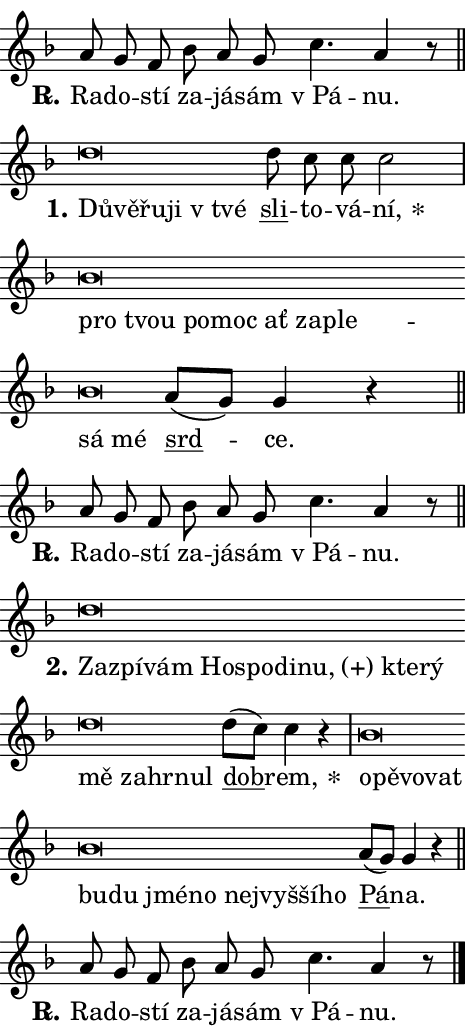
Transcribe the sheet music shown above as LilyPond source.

\version "2.24.0"
\header { tagline = "" }
\paper {
  indent = 0\cm
  top-margin = 0\cm
  right-margin = 0.13\cm % to fit lyric hyphens
  bottom-margin = 0\cm
  left-margin = 0\cm
  paper-width = 8\cm
  page-breaking = #ly:one-page-breaking
  system-system-spacing.basic-distance = #11
  score-system-spacing.basic-distance = #11
  ragged-last = ##f
}


%% Author: Thomas Morley
%% https://lists.gnu.org/archive/html/lilypond-user/2020-05/msg00002.html
#(define (line-position grob)
"Returns position of @var[grob} in current system:
   @code{'start}, if at first time-step
   @code{'end}, if at last time-step
   @code{'middle} otherwise
"
  (let* ((col (ly:item-get-column grob))
         (ln (ly:grob-object col 'left-neighbor))
         (rn (ly:grob-object col 'right-neighbor))
         (col-to-check-left (if (ly:grob? ln) ln col))
         (col-to-check-right (if (ly:grob? rn) rn col))
         (break-dir-left
           (and
             (ly:grob-property col-to-check-left 'non-musical #f)
             (ly:item-break-dir col-to-check-left)))
         (break-dir-right
           (and
             (ly:grob-property col-to-check-right 'non-musical #f)
             (ly:item-break-dir col-to-check-right))))
        (cond ((eqv? 1 break-dir-left) 'start)
              ((eqv? -1 break-dir-right) 'end)
              (else 'middle))))

#(define (tranparent-at-line-position vctor)
  (lambda (grob)
  "Relying on @code{line-position} select the relevant enry from @var{vctor}.
Used to determine transparency,"
    (case (line-position grob)
      ((end) (not (vector-ref vctor 0)))
      ((middle) (not (vector-ref vctor 1)))
      ((start) (not (vector-ref vctor 2))))))

noteHeadBreakVisibility =
#(define-music-function (break-visibility)(vector?)
"Makes @code{NoteHead}s transparent relying on @var{break-visibility}"
#{
  \override NoteHead.transparent =
    #(tranparent-at-line-position break-visibility)
#})

#(define delete-ledgers-for-transparent-note-heads
  (lambda (grob)
    "Reads whether a @code{NoteHead} is transparent.
If so this @code{NoteHead} is removed from @code{'note-heads} from
@var{grob}, which is supposed to be @code{LedgerLineSpanner}.
As a result ledgers are not printed for this @code{NoteHead}"
    (let* ((nhds-array (ly:grob-object grob 'note-heads))
           (nhds-list
             (if (ly:grob-array? nhds-array)
                 (ly:grob-array->list nhds-array)
                 '()))
           ;; Relies on the transparent-property being done before
           ;; Staff.LedgerLineSpanner.after-line-breaking is executed.
           ;; This is fragile ...
           (to-keep
             (remove
               (lambda (nhd)
                 (ly:grob-property nhd 'transparent #f))
               nhds-list)))
      ;; TODO find a better method to iterate over grob-arrays, similiar
      ;; to filter/remove etc for lists
      ;; For now rebuilt from scratch
      (set! (ly:grob-object grob 'note-heads)  '())
      (for-each
        (lambda (nhd)
          (ly:pointer-group-interface::add-grob grob 'note-heads nhd))
        to-keep))))

squashNotes = {
  \override NoteHead.X-extent = #'(-0.2 . 0.2)
  \override NoteHead.Y-extent = #'(-0.75 . 0)
  \override NoteHead.stencil =
    #(lambda (grob)
       (let ((pos (ly:grob-property grob 'staff-position)))
         (begin
           (if (< pos -7) (display "ERROR: Lower brevis then expected\n") (display ""))
           (if (<= pos -6) ly:text-interface::print ly:note-head::print))))
}
unSquashNotes = {
  \revert NoteHead.X-extent
  \revert NoteHead.Y-extent
  \revert NoteHead.stencil
}

hideNotes = \noteHeadBreakVisibility #begin-of-line-visible
unHideNotes = \noteHeadBreakVisibility #all-visible

% work-around for resetting accidentals
% https://lilypond.org/doc/v2.23/Documentation/notation/displaying-rhythms#unmetered-music
cadenzaMeasure = {
  \cadenzaOff
  \partial 1024 s1024
  \cadenzaOn
}

#(define-markup-command (accent layout props text) (markup?)
  "Underline accented syllable"
  (interpret-markup layout props
    #{\markup \override #'(offset . 4.3) \underline { #text }#}))

responsum = \markup \concat {
  "R" \hspace #-1.05 \path #0.1 #'((moveto 0 0.07) (lineto 0.9 0.8)) \hspace #0.05 "."
}

spaceSize = #0.6828661417322834 % exact space size for TeX Gyre Schola

\layout {
  \context {
    \Staff
    \remove "Time_signature_engraver"
    \override LedgerLineSpanner.after-line-breaking = #delete-ledgers-for-transparent-note-heads
  }
  \context {
    \Lyrics {
      \override LyricSpace.minimum-distance = \spaceSize
      \override LyricText.font-name = #"TeX Gyre Schola"
      \override LyricText.font-size = 1
      \override StanzaNumber.font-name = #"TeX Gyre Schola Bold"
      \override StanzaNumber.font-size = 1
    }
  }
  \context {
    \Score 
    \override NoteHead.text =
      #(lambda (grob) 
        (let ((pos (ly:grob-property grob 'staff-position)))
          #{\markup {
            \combine
              \halign #-0.55 \raise #(if (= pos -6) 0 0.5) \override #'(thickness . 2) \draw-line #'(3.2 . 0)
              \musicglyph "noteheads.sM1"
          }#}))
  }
}

% magnetic-lyrics.ily
%
%   written by
%     Jean Abou Samra <jean@abou-samra.fr>
%     Werner Lemberg <wl@gnu.org>
%
%   adapted by
%     Jiri Hon <jiri.hon@gmail.com>
%
% Version 2022-Apr-15

% https://www.mail-archive.com/lilypond-user@gnu.org/msg149350.html

#(define (Left_hyphen_pointer_engraver context)
   "Collect syllable-hyphen-syllable occurrences in lyrics and store
them in properties.  This engraver only looks to the left.  For
example, if the lyrics input is @code{foo -- bar}, it does the
following.

@itemize @bullet
@item
Set the @code{text} property of the @code{LyricHyphen} grob between
@q{foo} and @q{bar} to @code{foo}.

@item
Set the @code{left-hyphen} property of the @code{LyricText} grob with
text @q{foo} to the @code{LyricHyphen} grob between @q{foo} and
@q{bar}.
@end itemize

Use this auxiliary engraver in combination with the
@code{lyric-@/text::@/apply-@/magnetic-@/offset!} hook."
   (let ((hyphen #f)
         (text #f))
     (make-engraver
      (acknowledgers
       ((lyric-syllable-interface engraver grob source-engraver)
        (set! text grob)))
      (end-acknowledgers
       ((lyric-hyphen-interface engraver grob source-engraver)
        ;(when (not (grob::has-interface grob 'lyric-space-interface))
          (set! hyphen grob)));)
      ((stop-translation-timestep engraver)
       (when (and text hyphen)
         (ly:grob-set-object! text 'left-hyphen hyphen))
       (set! text #f)
       (set! hyphen #f)))))

#(define (lyric-text::apply-magnetic-offset! grob)
   "If the space between two syllables is less than the value in
property @code{LyricText@/.details@/.squash-threshold}, move the right
syllable to the left so that it gets concatenated with the left
syllable.

Use this function as a hook for
@code{LyricText@/.after-@/line-@/breaking} if the
@code{Left_@/hyphen_@/pointer_@/engraver} is active."
   (let ((hyphen (ly:grob-object grob 'left-hyphen #f)))
     (when hyphen
       (let ((left-text (ly:spanner-bound hyphen LEFT)))
         (when (grob::has-interface left-text 'lyric-syllable-interface)
           (let* ((common (ly:grob-common-refpoint grob left-text X))
                  (this-x-ext (ly:grob-extent grob common X))
                  (left-x-ext
                   (begin
                     ;; Trigger magnetism for left-text.
                     (ly:grob-property left-text 'after-line-breaking)
                     (ly:grob-extent left-text common X)))
                  ;; `delta` is the gap width between two syllables.
                  (delta (- (interval-start this-x-ext)
                            (interval-end left-x-ext)))
                  (details (ly:grob-property grob 'details))
                  (threshold (assoc-get 'squash-threshold details 0.2)))
             (when (< delta threshold)
               (let* (;; We have to manipulate the input text so that
                      ;; ligatures crossing syllable boundaries are not
                      ;; disabled.  For languages based on the Latin
                      ;; script this is essentially a beautification.
                      ;; However, for non-Western scripts it can be a
                      ;; necessity.
                      (lt (ly:grob-property left-text 'text))
                      (rt (ly:grob-property grob 'text))
                      (is-space (grob::has-interface hyphen 'lyric-space-interface))
                      (space (if is-space " " ""))
                      (extra-delta (if is-space spaceSize 0))
                      ;; Append new syllable.
                      (ltrt-space (if (and (string? lt) (string? rt))
                                (string-append lt space rt)
                                (make-concat-markup (list lt space rt))))
                      ;; Right-align `ltrt` to the right side.
                      (ltrt-space-markup (grob-interpret-markup
                               grob
                               (make-translate-markup
                                (cons (interval-length this-x-ext) 0)
                                (make-right-align-markup ltrt-space)))))
                 (begin
                   ;; Don't print `left-text`.
                   (ly:grob-set-property! left-text 'stencil #f)
                   ;; Set text and stencil (which holds all collected
                   ;; syllables so far) and shift it to the left.
                   (ly:grob-set-property! grob 'text ltrt-space)
                   (ly:grob-set-property! grob 'stencil ltrt-space-markup)
                   (ly:grob-translate-axis! grob (- (- delta extra-delta)) X))))))))))


#(define (lyric-hyphen::displace-bounds-first grob)
   ;; Make very sure this callback isn't triggered too early.
   (let ((left (ly:spanner-bound grob LEFT))
         (right (ly:spanner-bound grob RIGHT)))
     (ly:grob-property left 'after-line-breaking)
     (ly:grob-property right 'after-line-breaking)
     (ly:lyric-hyphen::print grob)))

squashThreshold = #0.4

\layout {
  \context {
    \Lyrics
    \consists #Left_hyphen_pointer_engraver
    \override LyricText.after-line-breaking =
      #lyric-text::apply-magnetic-offset!
    \override LyricHyphen.stencil = #lyric-hyphen::displace-bounds-first
    \override LyricText.details.squash-threshold = \squashThreshold
    \override LyricHyphen.minimum-distance = 0
    \override LyricHyphen.minimum-length = \squashThreshold
  }
}

squashText = \override LyricText.details.squash-threshold = 9999
unSquashText = \override LyricText.details.squash-threshold = \squashThreshold

leftText = \override LyricText.self-alignment-X = #LEFT
unLeftText = \revert LyricText.self-alignment-X

starOffset = #(lambda (grob) 
                (let ((x_offset (ly:self-alignment-interface::aligned-on-x-parent grob)))
                  (if (= x_offset 0) 0 (+ x_offset 1.2))))

star = #(define-music-function (syllable)(string?)
"Append star separator at the end of a syllable"
#{
  \once \override LyricText.X-offset = #starOffset
  \lyricmode { \markup {
    #syllable
    \override #'((font-name . "TeX Gyre Schola Bold")) \hspace #0.2 \lower #0.65 \larger "*"
  } }
#})

starAccent = #(define-music-function (syllable)(string?)
"Append star separator at the end of a syllable and make accent"
#{
  \once \override LyricText.X-offset = #starOffset
  \lyricmode { \markup {
    \accent #syllable
    \override #'((font-name . "TeX Gyre Schola Bold")) \hspace #0.2 \lower #0.65 \larger "*"
  } }
#})

breath = #(define-music-function (syllable)(string?)
"Append breathing indicator at the end of a syllable"
#{
  \lyricmode { \markup { #syllable "+" } }
#})

optionalBreath = #(define-music-function (syllable)(string?)
"Append optional breathing indicator at the end of a syllable"
#{
  \lyricmode { \markup { #syllable "(+)" } }
#})


\score {
    <<
        \new Voice = "melody" { \cadenzaOn \key f \major \relative { a'8 g f bes a g \bar "" c4. a4 r8 \cadenzaMeasure \bar "||" \break } }
        \new Lyrics \lyricsto "melody" { \lyricmode { \set stanza = \responsum
Ra -- do -- stí za -- já -- sám "v Pá" -- nu. } }
    >>
    \layout {}
}

\score {
    <<
        \new Voice = "melody" { \cadenzaOn \key f \major \relative { \squashNotes d''\breve*1/16 \hideNotes \breve*1/16 \bar "" \breve*1/16 \bar "" \breve*1/16 \breve*1/16 \bar "" \unHideNotes \unSquashNotes \bar "" d8 c c c2 \cadenzaMeasure \bar "|" \squashNotes bes\breve*1/16 \hideNotes \breve*1/16 \bar "" \breve*1/16 \bar "" \breve*1/16 \bar "" \breve*1/16 \bar "" \breve*1/16 \bar "" \breve*1/16 \bar "" \breve*1/16 \breve*1/16 \bar "" \unHideNotes \unSquashNotes \bar "" a8[( g)] g4 r \cadenzaMeasure \bar "||" \break } }
        \new Lyrics \lyricsto "melody" { \lyricmode { \set stanza = "1."
\leftText Dů -- \squashText vě -- řu -- ji "v tvé" \unLeftText \unSquashText \markup \accent sli -- to -- vá -- \star ní, \leftText pro \squashText tvou po -- moc ať za -- ple -- sá mé \unLeftText \unSquashText \markup \accent srd -- ce. } }
    >>
    \layout {}
}

\score {
    <<
        \new Voice = "melody" { \cadenzaOn \key f \major \relative { a'8 g f bes a g \bar "" c4. a4 r8 \cadenzaMeasure \bar "||" \break } }
        \new Lyrics \lyricsto "melody" { \lyricmode { \set stanza = \responsum
Ra -- do -- stí za -- já -- sám "v Pá" -- nu. } }
    >>
    \layout {}
}

\score {
    <<
        \new Voice = "melody" { \cadenzaOn \key f \major \relative { \squashNotes d''\breve*1/16 \hideNotes \breve*1/16 \bar "" \breve*1/16 \bar "" \breve*1/16 \bar "" \breve*1/16 \bar "" \breve*1/16 \bar "" \breve*1/16 \bar "" \breve*1/16 \bar "" \breve*1/16 \bar "" \breve*1/16 \bar "" \breve*1/16 \bar "" \breve*1/16 \breve*1/16 \bar "" \unHideNotes \unSquashNotes \bar "" d8[( c)] c4 r \cadenzaMeasure \bar "|" \squashNotes bes\breve*1/16 \hideNotes \breve*1/16 \bar "" \breve*1/16 \bar "" \breve*1/16 \bar "" \breve*1/16 \bar "" \breve*1/16 \bar "" \breve*1/16 \bar "" \breve*1/16 \bar "" \breve*1/16 \bar "" \breve*1/16 \bar "" \breve*1/16 \breve*1/16 \bar "" \unHideNotes \unSquashNotes \bar "" a8[( g)] g4 r \cadenzaMeasure \bar "||" \break } }
        \new Lyrics \lyricsto "melody" { \lyricmode { \set stanza = "2."
\leftText Za -- \squashText zpí -- vám Ho -- spo -- di -- \optionalBreath nu, kte -- rý mě za -- hr -- nul \unLeftText \unSquashText \markup \accent dob -- \star rem, \leftText o -- \squashText pě -- vo -- vat bu -- du jmé -- no nej -- vyš -- ší -- ho \unLeftText \unSquashText \markup \accent Pá -- na. } }
    >>
    \layout {}
}

\score {
    <<
        \new Voice = "melody" { \cadenzaOn \key f \major \relative { a'8 g f bes a g \bar "" c4. a4 r8 \cadenzaMeasure \bar "||" \break } \bar "|." }
        \new Lyrics \lyricsto "melody" { \lyricmode { \set stanza = \responsum
Ra -- do -- stí za -- já -- sám "v Pá" -- nu. } }
    >>
    \layout {}
}
